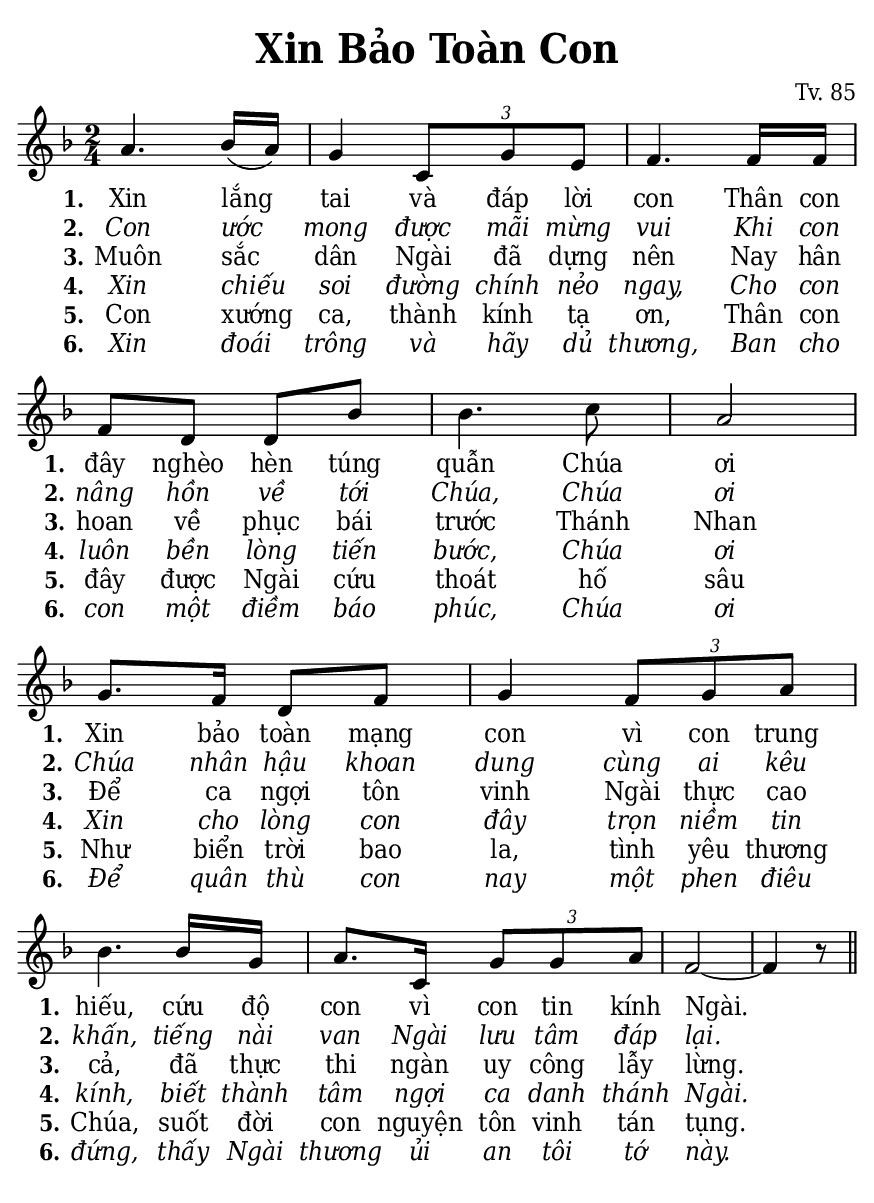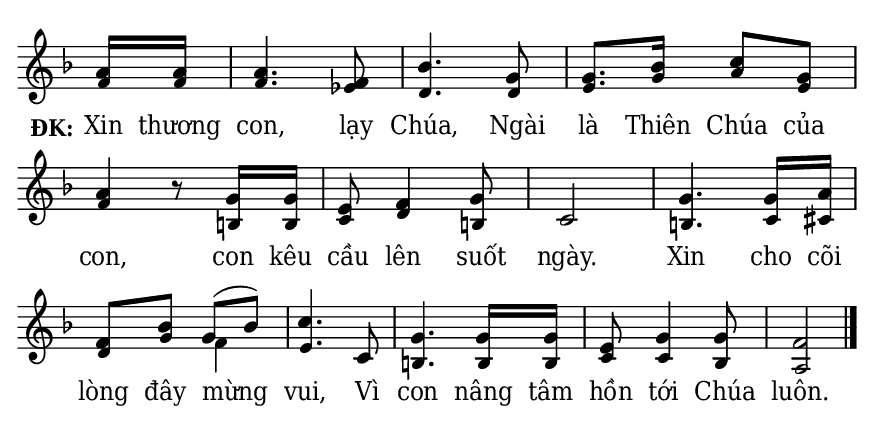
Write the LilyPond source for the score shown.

% Cài đặt chung\
\version "2.22.1"
\include "english.ly"

\header {
  title = \markup { \fontsize #1 "Xin Bảo Toàn Con" }
  composer = "Tv. 85"
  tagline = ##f
}

% Nhạc phiên khúc
nhacPhienKhucSop = \relative c'' {
  a4. bf16 (a) |
  g4 \tuplet 3/2 { c,8 g' e } |
  f4. f16 f |
  f8 d d bf' |
  bf4. c8 |
  a2 |
  g8. f16 d8 f |
  g4 \tuplet 3/2 { f8 g a } |
  bf4. bf16 g |
  a8. c,16 \tuplet 3/2 { g'8 g a } |
  f2 ~ |
  f4 r8 \bar "||" \break
  
  <> \tweak extra-offset #'(-6.5 . -2.5) _\markup { \bold "ĐK:" }
  a16 a |
  a4. f8 |
  bf4. g8 |
  g8. bf16 c8 g |
  a4 r8 g16 g |
  e8 f4 g8 |
  c,2 |
  g'4. g16 a |
  f8 bf g (bf) |
  c4. c,8 |
  g'4. g16 g |
  e8 g4 g8 |
  f2 \bar "|."
}

nhacPhienKhucAlto = \relative c' {
  R2*11
  r4.
  f16 f |
  f4. ef8 |
  d4. d8 |
  e8. g16 a8 e |
  f4r8 b,!16 b |
  c8 d4 b!8 |
  c2 |
  b!4. c16 cs |
  d8 g f4 |
  e4. c8 |
  b!4. b16 b |
  c8 c4 bf8 |
  a2
}

% Lời phiên khúc
loiPhienKhucSop = \lyrics {
  <<
    {
      \set stanza = "1."
      Xin lắng tai và đáp lời con
      Thân con đây nghèo hèn túng quẫn Chúa ơi
      Xin bảo toàn mạng con vì con trung hiếu,
      cứu độ con vì con tin kính Ngài.
    }
    \new Lyrics {
	    \set associatedVoice = "beSop"
	    \set stanza = "2."
      \override Lyrics.LyricText.font-shape = #'italic
	    Con ước mong được mãi mừng vui
	    Khi con nâng hồn về tới Chúa,
	    Chúa ơi
	    Chúa nhân hậu khoan dung cùng ai kêu khấn,
	    tiếng nài van Ngài lưu tâm đáp lại.
    }
    \new Lyrics {
	    \set associatedVoice = "beSop"
	    \set stanza = "3."
	    Muôn sắc dân Ngài đã dựng nên
	    Nay hân hoan về phục bái trước Thánh Nhan
	    Để ca ngợi tôn vinh Ngài thực cao cả,
	    đã thực thi ngàn uy công lẫy lừng.
    }
    \new Lyrics {
	    \set associatedVoice = "beSop"
	    \set stanza = "4."
      \override Lyrics.LyricText.font-shape = #'italic
	    Xin chiếu soi đường chính nẻo ngay,
	    Cho con luôn bền lòng tiến bước, Chúa ơi
	    Xin cho lòng con đây trọn niềm tin kính,
	    biết thành tâm ngợi ca danh thánh Ngài.
    }
    \new Lyrics {
	    \set associatedVoice = "beSop"
	    \set stanza = "5."
	    Con xướng ca, thành kính tạ ơn,
	    Thân con đây được Ngài cứu thoát hố sâu
	    Như biển trời bao la, tình yêu thương Chúa,
	    suốt đời con nguyện tôn vinh tán tụng.
    }
    \new Lyrics {
	    \set associatedVoice = "beSop"
	    \set stanza = "6."
      \override Lyrics.LyricText.font-shape = #'italic
	    Xin đoái trông và hãy dủ thương,
	    Ban cho con một điềm báo phúc, Chúa ơi
	    Để quân thù con nay một phen điêu đứng,
	    thấy Ngài thương ủi an tôi tớ này.
    }
  >>
  %\set stanza = "ĐK:"
  \set stanza = ""
  Xin thương con, lạy Chúa,
  Ngài là Thiên Chúa của con,
  con kêu cầu lên suốt ngày.
  Xin cho cõi lòng đây mừng vui,
  Vì con nâng tâm hồn tới Chúa luôn.
}

% Dàn trang
\paper {
  #(set-paper-size "a5")
  top-margin = 3\mm
  bottom-margin = 3\mm
  left-margin = 3\mm
  right-margin = 3\mm
  indent = #0
  #(define fonts
	 (make-pango-font-tree "Deja Vu Serif Condensed"
	 		       "Deja Vu Serif Condensed"
			       "Deja Vu Serif Condensed"
			       (/ 20 20)))
  print-page-number = ##f
  system-system-spacing = #'((basic-distance . 0.1) (padding . 2))
  ragged-bottom = ##t
}

TongNhip = {
  \key f \major \time 2/4
  \set Timing.beamExceptions = #'()
  \set Timing.baseMoment = #(ly:make-moment 1/4)
}

% mã nguồn cho những chức năng chưa hỗ trợ trong phiên bản lilypond hiện tại
% cung cấp bởi cộng đồng lilypond khi gửi email đến lilypond-user@gnu.org
% Đổi kích thước nốt cho bè phụ
notBePhu =
#(define-music-function (font-size music) (number? ly:music?)
   (for-some-music
     (lambda (m)
       (if (music-is-of-type? m 'rhythmic-event)
           (begin
             (set! (ly:music-property m 'tweaks)
                   (cons `(font-size . ,font-size)
                         (ly:music-property m 'tweaks)))
             #t)
           #f))
     music)
   music)

% in số phiên khúc trên mỗi dòng
#(define (add-grob-definition grob-name grob-entry)
    (set! all-grob-descriptions
          (cons ((@@ (lily) completize-grob-entry)
                 (cons grob-name grob-entry))
                all-grob-descriptions)))

#(add-grob-definition
   'StanzaNumberSpanner
   `((direction . ,LEFT)
     (font-series . bold)
     (padding . 1)
     (side-axis . ,X)
     (stencil . ,ly:text-interface::print)
     (X-offset . ,ly:side-position-interface::x-aligned-side)
     (Y-extent . ,grob::always-Y-extent-from-stencil)
     (meta . ((class . Spanner)
              (interfaces . (font-interface
                             side-position-interface
                             stanza-number-interface
                             text-interface))))))

\layout {
   \context {
     \Global
     \grobdescriptions #all-grob-descriptions
   }
   \context {
     \Score
     \remove Stanza_number_align_engraver
     \consists
       #(lambda (context)
          (let ((texts '())
                (syllables '()))
            (make-engraver
             (acknowledgers
              ((stanza-number-interface engraver grob source-engraver)
                 (set! texts (cons grob texts)))
              ((lyric-syllable-interface engraver grob source-engraver)
                 (set! syllables (cons grob syllables))))
             ((stop-translation-timestep engraver)
                (for-each
                 (lambda (text)
                   (for-each
                    (lambda (syllable)
                      (ly:pointer-group-interface::add-grob text
'side-support-elements syllable))
                    syllables))
                 texts)
                (set! syllables '())))))
   }
   \context {
     \Lyrics
     \remove Stanza_number_engraver
     \consists
       #(lambda (context)
          (let ((text #f)
                (last-stanza #f))
            (make-engraver
             ((process-music engraver)
                (let ((stanza (ly:context-property context 'stanza #f)))
                  (if (and stanza (not (equal? stanza last-stanza)))
                      (let ((column (ly:context-property context
'currentCommandColumn)))
                        (set! last-stanza stanza)
                        (if text
                            (ly:spanner-set-bound! text RIGHT column))

                        (set! text (ly:engraver-make-grob engraver
'StanzaNumberSpanner '()))
                        (ly:grob-set-property! text 'text stanza)
                        (ly:spanner-set-bound! text LEFT column)))))
             ((finalize engraver)
                (if text
                    (let ((column (ly:context-property context
'currentCommandColumn)))
                      (ly:spanner-set-bound! text RIGHT column)))))))
     \override StanzaNumberSpanner.horizon-padding = 10000
   }
}
% kết thúc mã nguồn

\score {
  \new ChoirStaff <<
    \new Staff \with {
        \consists "Merge_rests_engraver"
        printPartCombineTexts = ##f
      }
      <<
      \new Voice \TongNhip \partCombine 
        \nhacPhienKhucSop
        \notBePhu -1 { \nhacPhienKhucAlto }
      \new NullVoice = beSop \nhacPhienKhucSop
      \new Lyrics \lyricsto beSop \loiPhienKhucSop
      >>
  >>
  \layout {
    \override Lyrics.LyricSpace.minimum-distance = #1.5
    \override Score.BarNumber.break-visibility = ##(#f #f #f)
    \override Score.SpacingSpanner.uniform-stretching = ##t
  } 
}
